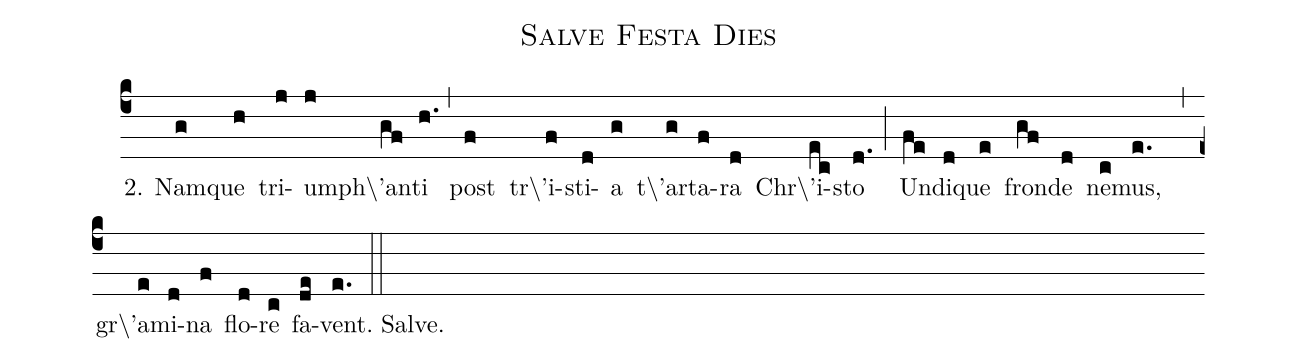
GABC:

name:Salve Festa Dies;
%%
(c4) {2. Nam}( g)que(h) tri(j)um(j)ph\'an(gf)ti(h.) (,)
post(f) tr\'i(f)sti(d)a(g) t\'ar(g)ta(f)ra(d) Chr\'i(ec)sto(d.) (;)
Un(fe)di(d)que(e) fron(gf)de(d) ne(c)mus,(e.) (,)
gr\'a(e)mi(d)na(f) flo(d)re(c) fa(de)vent.(e.) (::)
Salve.()
